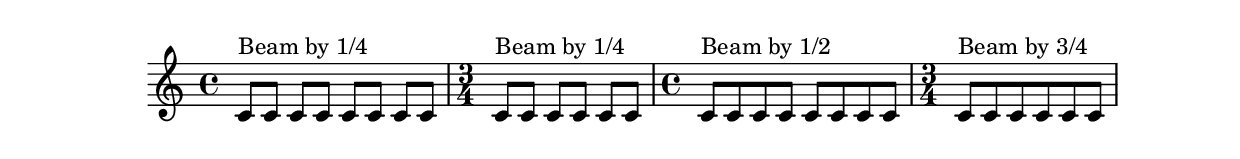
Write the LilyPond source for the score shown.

\version "2.14.0"

\header {
  texidoc = "
Multiple overrides to the default time signature settings can be
added.  In this example, notes should be beamed as indicated
by the markups.
"
}

\new Staff{
  \relative c' {
   \overrideTimeSignatureSettings
      #'(4 . 4)  % time signature fraction
      #'(1 . 4)  % base moment fraction
      #'(1 1 1 1)    % beatStructure
      #'()       % beamExceptions
    \overrideTimeSignatureSettings
      #'(3 . 4)  % time signature fraction
      #'(1 . 4)  % base moment fraction
      #'(1 1 1)    % beatStructure
      #'((end . (((1 . 8) . (2 2 2))))) % set exceptions to beam by 1/4
    \time 4/4
    c8^\markup {"Beam by 1/4"} c c c c c c c |
    \time 3/4
    c8^\markup {"Beam by 1/4"} c c c c c |
    \revertTimeSignatureSettings #'(4 . 4)
    \revertTimeSignatureSettings #'(3 . 4)
    \time 4/4
    c8^\markup {"Beam by 1/2"} c c c c c c c |
    \time 3/4
    c8^\markup {"Beam by 3/4"} c c c c c |
  }
}
